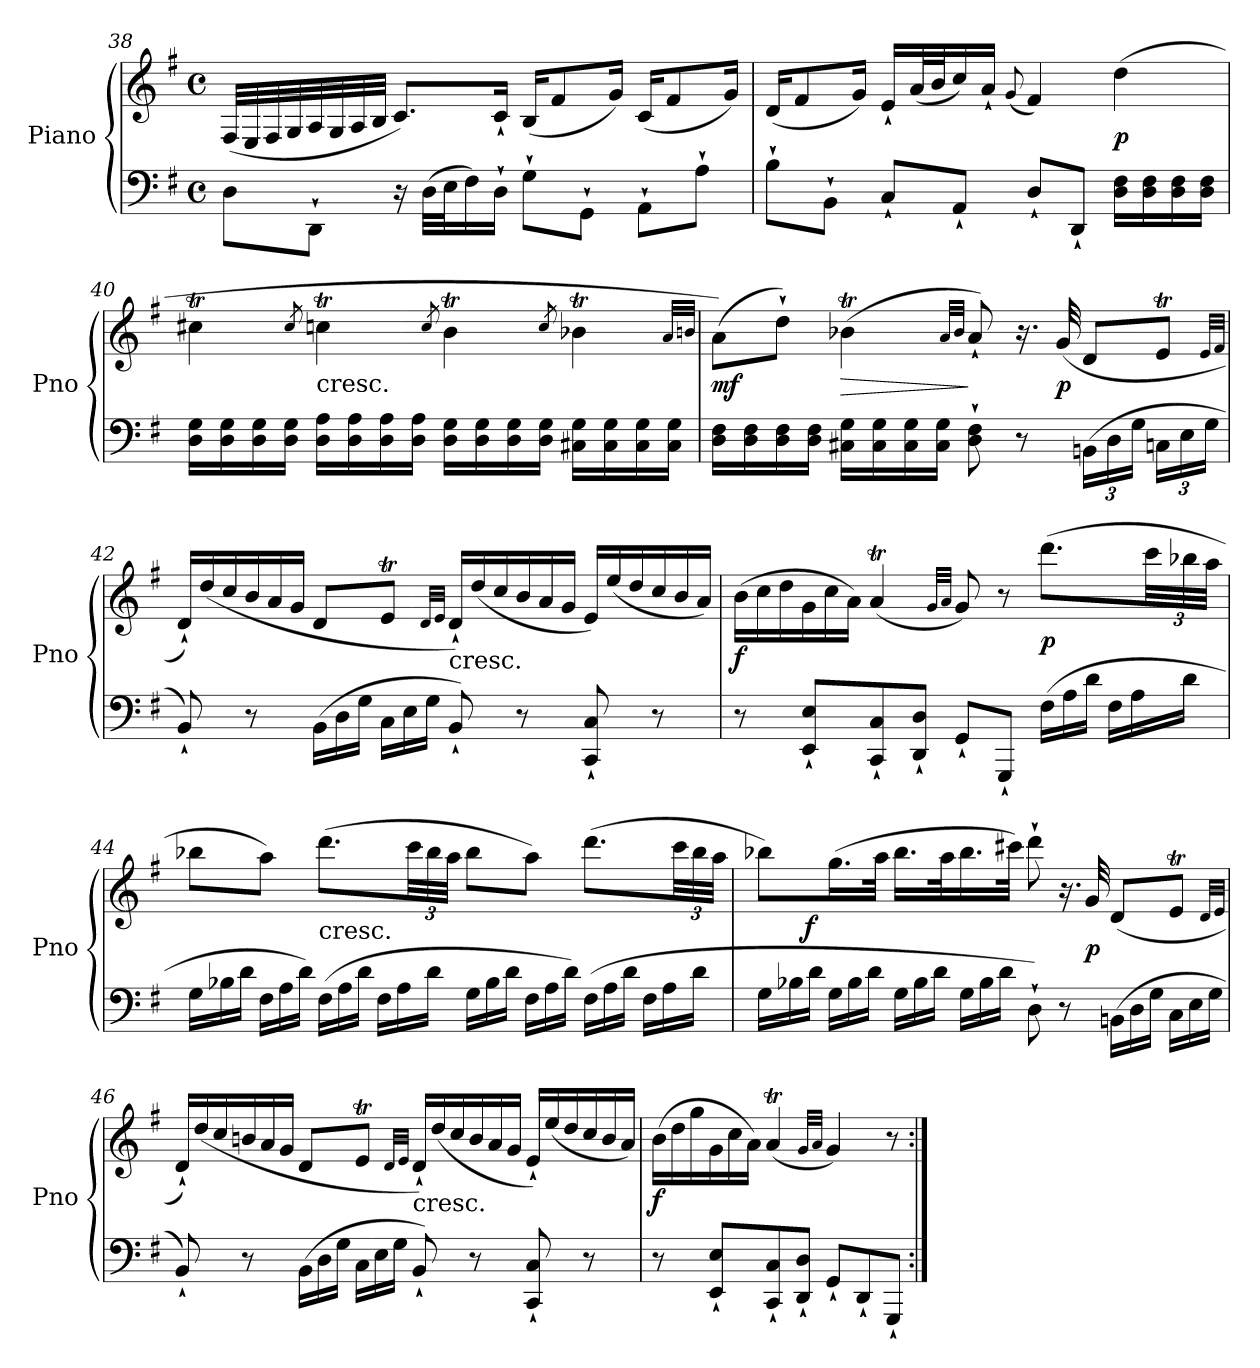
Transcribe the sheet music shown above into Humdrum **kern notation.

**kern	**kern	**dynam
*part1	*part1	*part1
*staff2	*staff1	*staff1/2
*I"Piano	*	*
*I'Pno	*	*
*clefF4	*clefG2	*
*k[f#]	*k[f#]	*
*G:	*G:	*
*M4/4	*M4/4	*
*met(c)	*met(c)	*
=38	=38	=38
8D\L	(32F#/LLL	.
.	32E/	.
.	32F#/	.
.	32G/	.
8DD`\J	32A/	.
.	32G/	.
.	32A/	.
.	32B/JJJ	.
16r	8.cL)	.
(32DLLL	.	.
32EJ	.	.
16F#)	.	.
16D`JJ	16c`Jk	.
8G`\L	(16BKL	.
.	8f#	.
8GG`\J	.	.
.	16gJk)	.
8AA`L	(16cKL	.
.	8f#	.
8A`J	.	.
.	16gJk)	.
!!LO:LB:g=z
=39	=39	=39
8B`L	(16dKL	.
.	8f#	.
8BB`J	.	.
.	16gJk)	.
8C`L	16e`LL	.
.	(32aL	.
.	32bJ	.
8AA`J	16cc)	.
.	16a`JJ	.
.	(8qqg	.
8D`L	4f#)	.
8DD`J	.	.
16D 16F#LL	(4dd	p
16D 16F#	.	.
16D 16F#	.	.
16D 16F#JJ	.	.
=40	=40	=40
16D 16GLL	4cc#Xt	.
16D 16G	.	.
16D 16G	.	.
16D 16GJJ	.	.
.	8qcc#	.
!	!LO:TX:c:t=cresc.	!
16D 16ALL	4ccnT	.
16D 16A	.	.
16D 16A	.	.
16D 16AJJ	.	.
.	8qcc	.
16D 16GLL	4bt	.
16D 16G	.	.
16D 16G	.	.
16D 16GJJ	.	.
.	8qcc	.
16C#X 16GLL	4b-XT	.
16C# 16G	.	.
16C# 16G	.	.
16C# 16GJJ	.	.
.	32qaLLL	.
.	32qbnJJJ	.
=41	=41	=41
16D 16F#LL	(8aL)	mf
16D 16F#	.	.
16D 16F#	8dd`J)	.
16D 16F#JJ	.	.
16C#X 16GLL	(4b-XT	>
16C# 16G	.	.
16C# 16G	.	.
16C# 16GJJ	.	.
.	32qaLLL	.
.	32qb-JJJ	.
8D` 8F#`	8a`)	]
8r	16.r	.
.	(32g	p
(24BBnLL	8dL	.
24D	.	.
24GJJ	.	.
24CnLL	8eTJ	.
24E	.	.
24GJJ	.	.
.	32qeLLL	.
.	32qf#JJJ	.
!!LO:LB:g=z
=42	=42	=42
*	*Xtuplet	*
8BB`)	24d`LL)	.
.	(24dd	.
.	24cc	.
8r	24b	.
.	24a	.
.	24gJJ	.
*Xtuplet	*	*
(24BBLL	8dL	.
24D	.	.
24GJJ	.	.
24CLL	8eTJ	.
24E	.	.
24GJJ	.	.
.	32qdLLL	.
.	32qeJJJ	.
!	!LO:TX:c:t=cresc.	!
8BB`)	24d`LL)	.
.	(24dd	.
.	24cc	.
8r	24b	.
.	24a	.
.	24gJJ	.
8CC` 8C`	24e/LL)	.
.	(24ee/	.
.	24dd/	.
8r	24cc/	.
.	24b/	.
.	24a/JJ)	.
=43	=43	=43
8r	(24bLL	f
.	24cc	.
.	24dd	.
8EE` 8E`L	24g	.
.	24cc	.
.	24aJJ)	.
8CC` 8C`	(4aT	.
8DD` 8D`J	.	.
.	32qgLLL	.
.	32qaJJJ	.
8GG`>L	8g)	.
8GGG`>J	8r	.
(24F#LL	(8.dddL	p
24A	.	.
24dJJ	.	.
24F#LL	.	.
24A	.	.
*	*tuplet	*
*	*Xbrackettup	*
.	48cccLL	.
24dJJ	48bb-X	.
.	48aaJJJ	.
!!LO:LB:g=z
=44	=44	=44
24GLL	8bb-XL	.
24B-X	.	.
24dJJ	.	.
24F#LL	8aaJ)	.
24A	.	.
24dJJ)	.	.
!	!LO:TX:c:t=cresc.	!
(24F#LL	(8.dddL	.
24A	.	.
24dJJ	.	.
24F#LL	.	.
24A	.	.
.	48cccLL	.
24dJJ	48bb-	.
.	48aaJJJ	.
24GLL	8bb-L	.
24B-	.	.
24dJJ	.	.
24F#LL	8aaJ)	.
24A	.	.
24dJJ)	.	.
(24F#LL	(8.dddL	.
24A	.	.
24dJJ	.	.
24F#LL	.	.
24A	.	.
.	48cccLL	.
24dJJ	48bb-	.
.	48aaJJJ	.
=45	=45	=45
*	*^	*
24GLL	8bb-XL)	12ryy	.
24B-X	.	.	.
24dJJ	.	3%2ryy	f
24GLL	(16.ggL	.	.
24B-	.	.	.
24dJJ	.	.	.
.	32aaJJk	.	.
24GLL	16.bb-LL	.	.
24B-	.	.	.
24dJJ	.	.	.
.	32aaK	.	.
24GLL	16.bb-	.	.
24B-	.	.	.
24dJJ	.	.	.
.	32ccc#XJJk)	.	.
8D`)	8ddd`	.	.
8r	16.r	.	.
.	32g	.	p
(24BBnLL	(8dL	6.ryy	.
24D	.	.	.
24GJJ	.	.	.
24CLL	8eTJ	.	.
24E	.	.	.
24GJJ	.	.	.
.	32qdLLL	.	.
.	32qeJJJ	.	.
*	*v	*v	*
!!LO:LB:g=z
=46	=46	=46
*	*Xtuplet	*
8BB`)	24d`LL)	.
.	(24dd	.
.	24cc	.
8r	24bn	.
.	24a	.
.	24gJJ	.
(24BBLL	8dL	.
24D	.	.
24GJJ	.	.
24CLL	8eTJ	.
24E	.	.
24GJJ	.	.
.	32qdLLL	.
.	32qeJJJ	.
!	!LO:TX:c:t=cresc.	!
8BB`)	24d`LL)	.
.	(24dd	.
.	24cc	.
8r	24b	.
.	24a	.
.	24gJJ	.
8CC` 8C`	24e`/LL)	.
.	(24ee/	.
.	24dd/	.
8r	24cc/	.
.	24b/	.
.	24a/JJ)	.
=47	=47	=47
8r	(24bLL	f
.	24dd	.
.	24gg	.
8EE` 8E`L	24g	.
.	24cc	.
.	24aJJ)	.
8CC` 8C`	(>4aT	.
8DD` 8D`J	.	.
.	32qgLLL	.
.	32qaJJJ	.
8GG`L	4g)	.
8DD`	.	.
8GGG`J	8r	.
=:|!	=:|!	=:|!
*-	*-	*-
